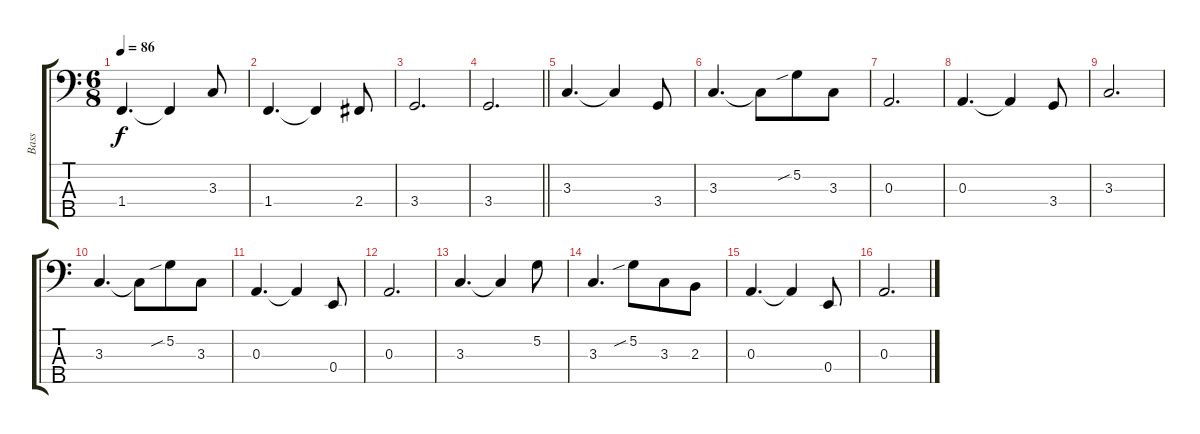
\track ("Bass" "Bass") {instrument electricbassfinger}
\staff {score tabs}
\tuning (G2 D2 A1 E1 B0) {hide}
\ts (6 8)
\tempo 86
\clef f4
\ks c
1.4.4{d dy f} 1.4{t}.4 3.3.8 |
1.4.4{d} 1.4{t}.4 2.4.8 |
3.4.2{d} |
\barLineRight lightlight
3.4.2{d} |
3.3.4{d} 3.3{t}.4 3.4.8 |
3.3.4{d} 3.3{t}.8 5.2{sib}.8 3.3.8 |
0.3.2{d} |
0.3.4{d} 0.3{t}.4 3.4.8 |
3.3.2{d} |
3.3.4{d} 3.3{t}.8 5.2{sib}.8 3.3.8 |
0.3.4{d} 0.3{t}.4 0.4.8 |
0.3.2{d} |
3.3.4{d} 3.3{t}.4 5.2.8 |
3.3.4{d} 5.2{sib}.8 3.3.8 2.3.8 |
0.3.4{d} 0.3{t}.4 0.4.8 |
0.3.2{d}
